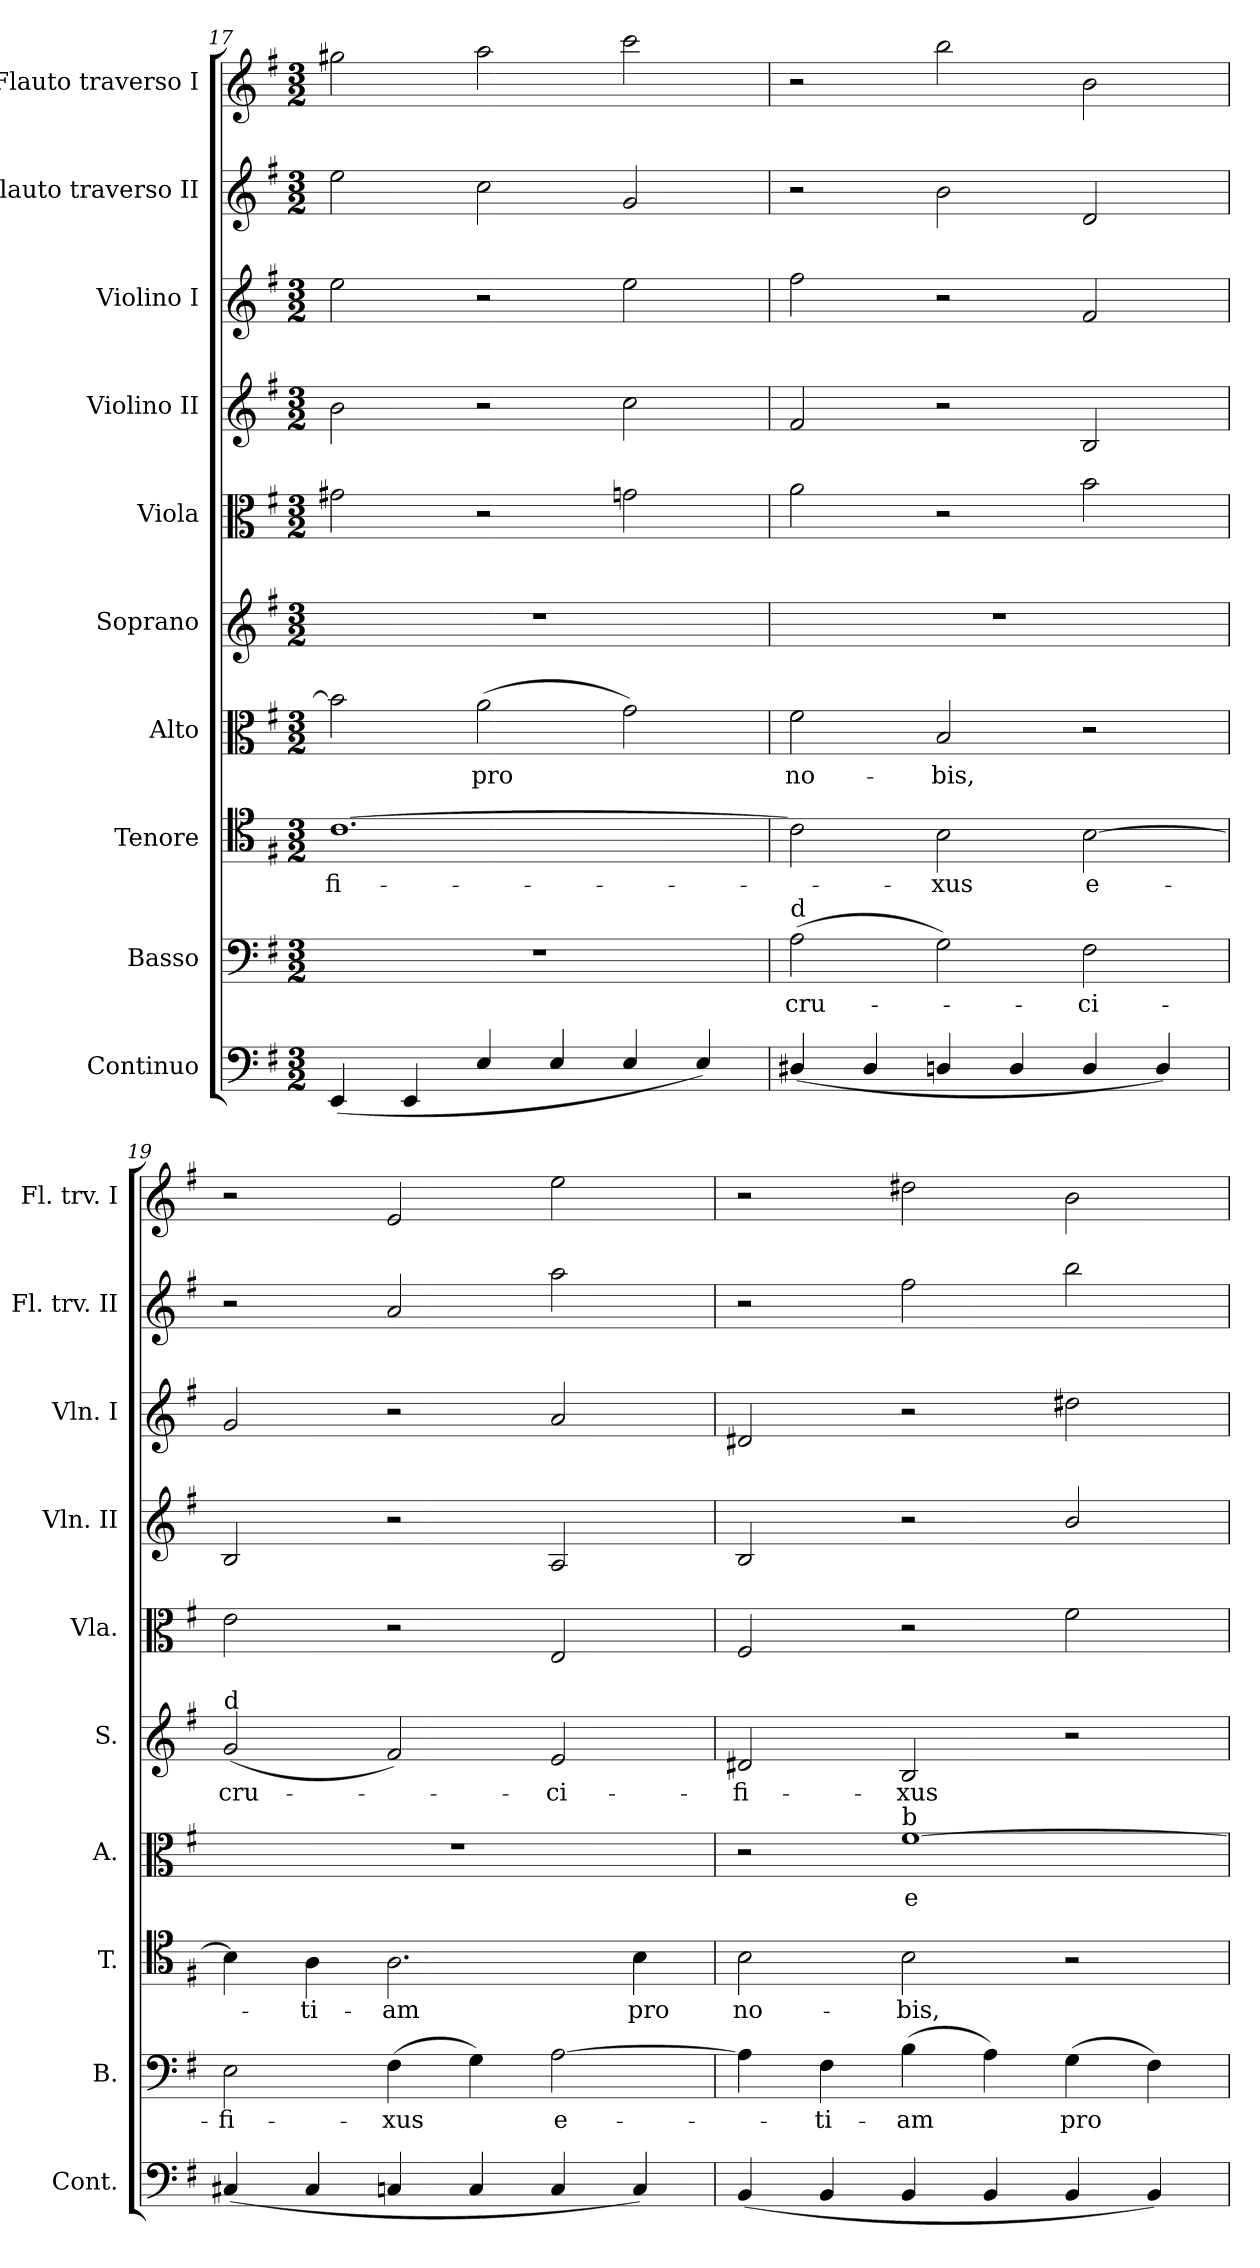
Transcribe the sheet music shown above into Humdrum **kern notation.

**kern	**kern	**text	**kern	**text	**kern	**text	**kern	**text	**kern	**kern	**kern	**kern	**kern
*part10	*part9	*part9	*part8	*part8	*part7	*part7	*part6	*part6	*part5	*part4	*part3	*part2	*part1
*staff10	*staff9	*staff9	*staff8	*staff8	*staff7	*staff7	*staff6	*staff6	*staff5	*staff4	*staff3	*staff2	*staff1
*I"Continuo	*I"Basso	*	*I"Tenore	*	*I"Alto	*	*I"Soprano	*	*I"Viola	*I"Violino II	*I"Violino I	*I"Flauto traverso II	*I"Flauto traverso I
*I'Cont.	*I'B.	*	*I'T.	*	*I'A.	*	*I'S.	*	*I'Vla.	*I'Vln. II	*I'Vln. I	*I'Fl. trv. II	*I'Fl. trv. I
*clefF4	*clefF4	*	*clefC4	*	*clefC3	*	*clefG2	*	*clefC3	*clefG2	*clefG2	*clefG2	*clefG2
*k[f#]	*k[f#]	*	*k[f#]	*	*k[f#]	*	*k[f#]	*	*k[f#]	*k[f#]	*k[f#]	*k[f#]	*k[f#]
*M3/2	*M3/2	*	*M3/2	*	*M3/2	*	*M3/2	*	*M3/2	*M3/2	*M3/2	*M3/2	*M3/2
=17	=17	=17	=17	=17	=17	=17	=17	=17	=17	=17	=17	=17	=17
(4EE/	1.r	.	[1.c	-fi-	2b\]	.	1.r	.	2g#X\	2b\	2ee\	2ee\	2gg#X\
4EE/	.	.	.	.	.	.	.	.	.	.	.	.	.
4E/	.	.	.	.	(2a\	pro	.	.	2r	2r	2r	2cc\	2aa\
4E/	.	.	.	.	.	.	.	.	.	.	.	.	.
4E/	.	.	.	.	2g\)	.	.	.	2gn\	2cc\	2ee\	2g/	2ccc\
4E/)	.	.	.	.	.	.	.	.	.	.	.	.	.
=18	=18	=18	=18	=18	=18	=18	=18	=18	=18	=18	=18	=18	=18
!	!LO:TX:a:t=d	!	!	!	!	!	!	!	!	!	!	!	!
(4D#X/	(2A\	cru-	2c\]	.	2f#\	no-	1.r	.	2a\	2f#/	2ff#\	2r	2r
4D#/	.	.	.	.	.	.	.	.	.	.	.	.	.
4Dn/	2G\)	.	2B\	-xus	2B/	-bis,	.	.	2r	2r	2r	2b\	2bb\
4D/	.	.	.	.	.	.	.	.	.	.	.	.	.
4D/	2F#\	-ci-	[2B\	e-	2r	.	.	.	2b\	2B/	2f#/	2d/	2b\
4D/)	.	.	.	.	.	.	.	.	.	.	.	.	.
=19	=19	=19	=19	=19	=19	=19	=19	=19	=19	=19	=19	=19	=19
!	!	!	!	!	!	!	!LO:TX:a:t=d	!	!	!	!	!	!
(4C#X/	2E\	-fi-	4B\]	.	1.r	.	(2g/	cru-	2e\	2B/	2g/	2r	2r
4C#/	.	.	4A\	-ti-	.	.	.	.	.	.	.	.	.
4Cn/	(4F#\	-xus	2.A\	-am	.	.	2f#/)	.	2r	2r	2r	2a/	2e/
4C/	4G\)	.	.	.	.	.	.	.	.	.	.	.	.
4C/	[2A\	e-	.	.	.	.	2e/	-ci-	2E/	2A/	2a/	2aa\	2ee\
4C/)	.	.	4B\	pro	.	.	.	.	.	.	.	.	.
=20	=20	=20	=20	=20	=20	=20	=20	=20	=20	=20	=20	=20	=20
(4BB/	4A\]	.	2B\	no-	2r	.	2d#X/	-fi-	2F#/	2B/	2d#X/	2r	2r
4BB/	4F#\	-ti-	.	.	.	.	.	.	.	.	.	.	.
!	!	!	!	!	!LO:TX:a:t=b	!	!	!	!	!	!	!	!
4BB/	(4B\	-am	2B\	-bis,	[1f#	e-	2B/	-xus	2r	2r	2r	2ff#\	2dd#X\
4BB/	4A\)	.	.	.	.	.	.	.	.	.	.	.	.
4BB/	(4G\	pro	2r	.	.	.	2r	.	2f#\	2b/	2dd#X\	2bb\	2b\
4BB/)	4F#\)	.	.	.	.	.	.	.	.	.	.	.	.
=	=	=	=	=	=	=	=	=	=	=	=	=	=
*-	*-	*-	*-	*-	*-	*-	*-	*-	*-	*-	*-	*-	*-
